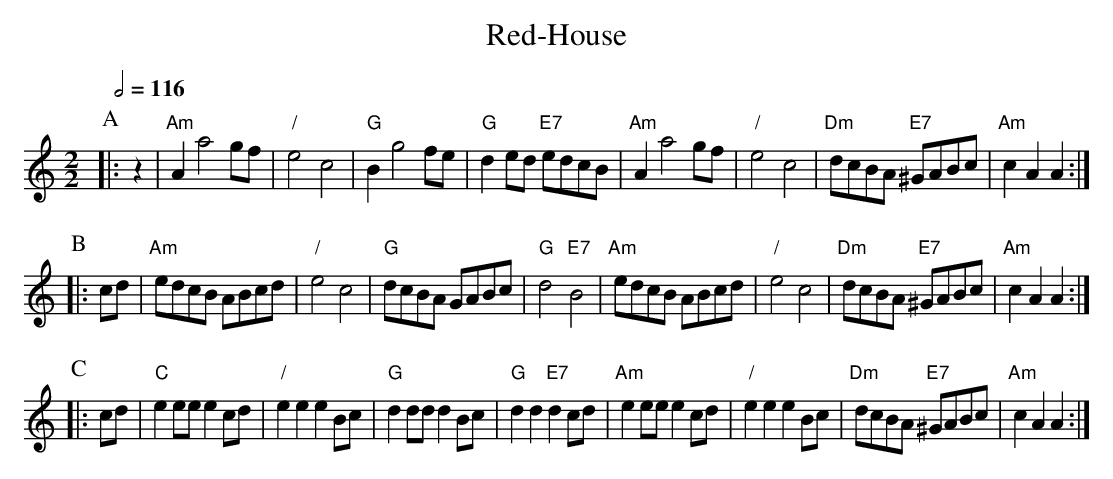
X:1
T:Red-House
Q:1/2=116
M:2/2
L:1/8
K:Am
P:A
|: z2 | "Am"A2a4gf | "/"e4c4 | "G"B2g4 fe | "G"d2ed "E7"edcB |\
"Am"A2a4gf | "/"e4c4 | "Dm"dcBA "E7"^GABc | "Am"c2A2 A2 :|
P:B
|: cd | "Am"edcB ABcd | "/"e4 c4 | "G"dcBA GABc | "G"d4 "E7"B4 |\
"Am"edcB ABcd | "/"e4 c4 | "Dm"dcBA "E7"^GABc | "Am"c2A2 A2 :|
P:C
|: cd | "C"e2ee e2cd | "/"e2e2 e2Bc | "G"d2dd d2Bc | "G"d2d2 "E7"d2 cd |\
"Am"e2ee e2cd | "/"e2e2 e2Bc | "Dm"dcBA "E7"^GABc | "Am"c2A2 A2 :|
